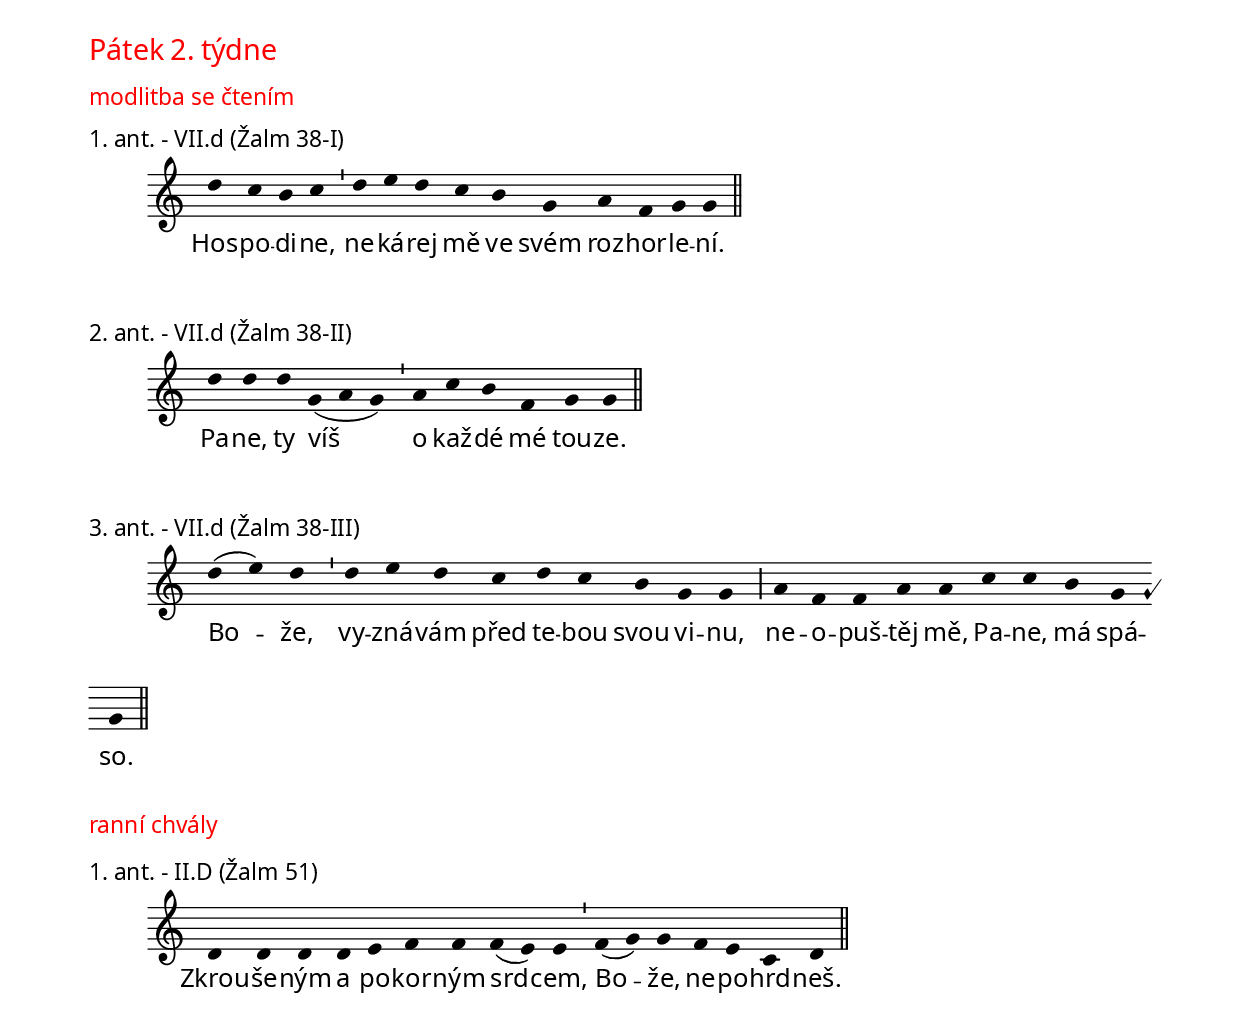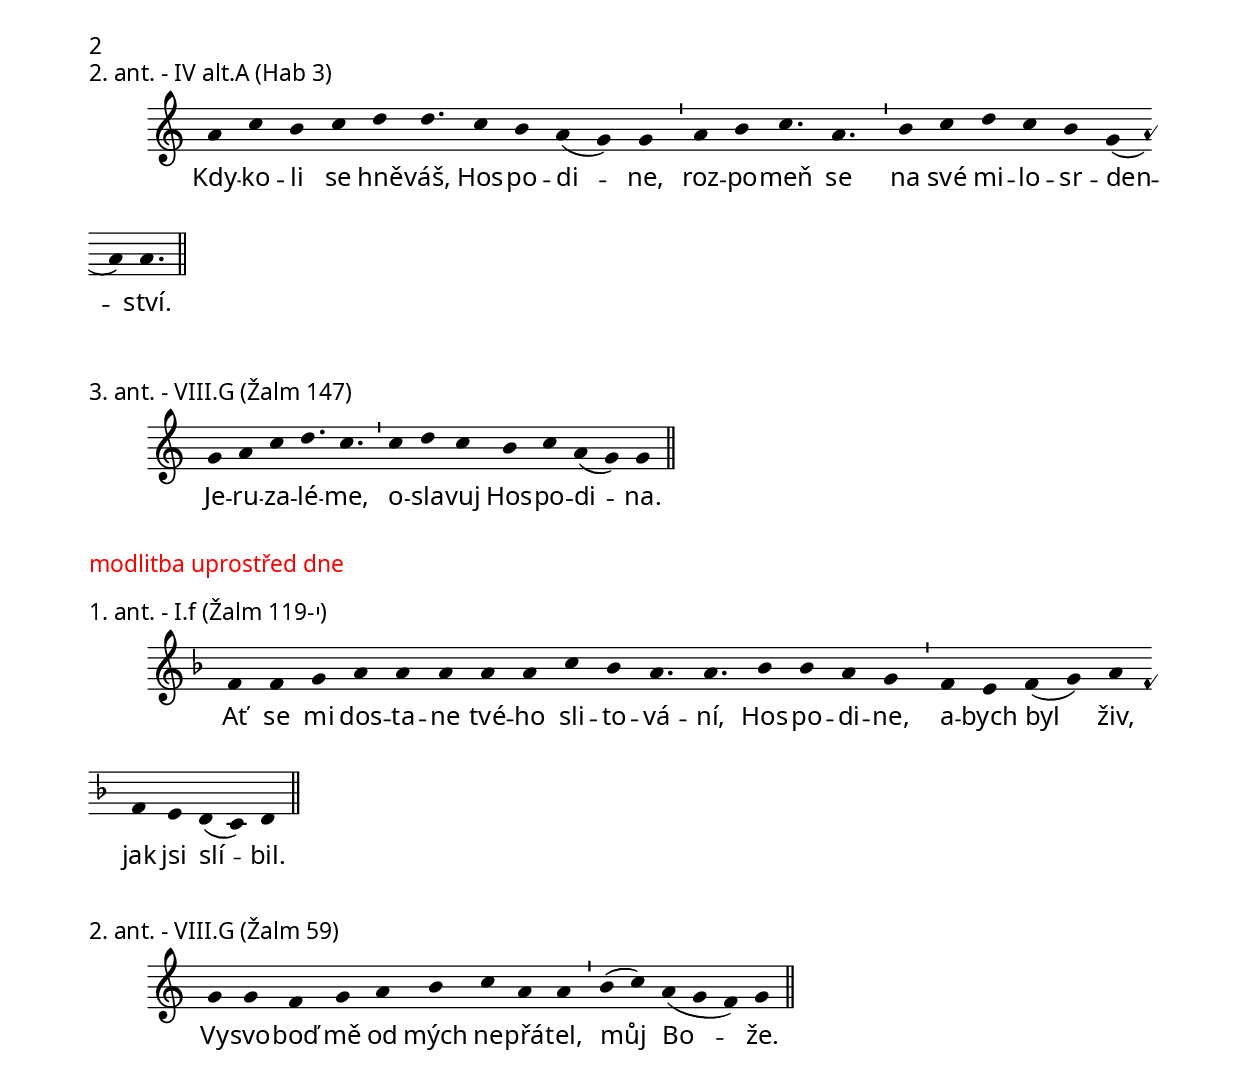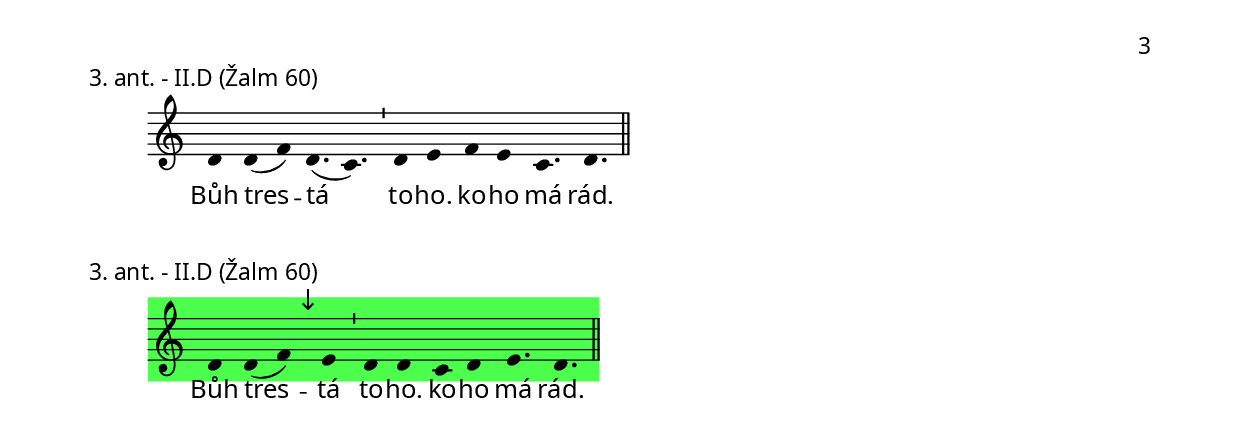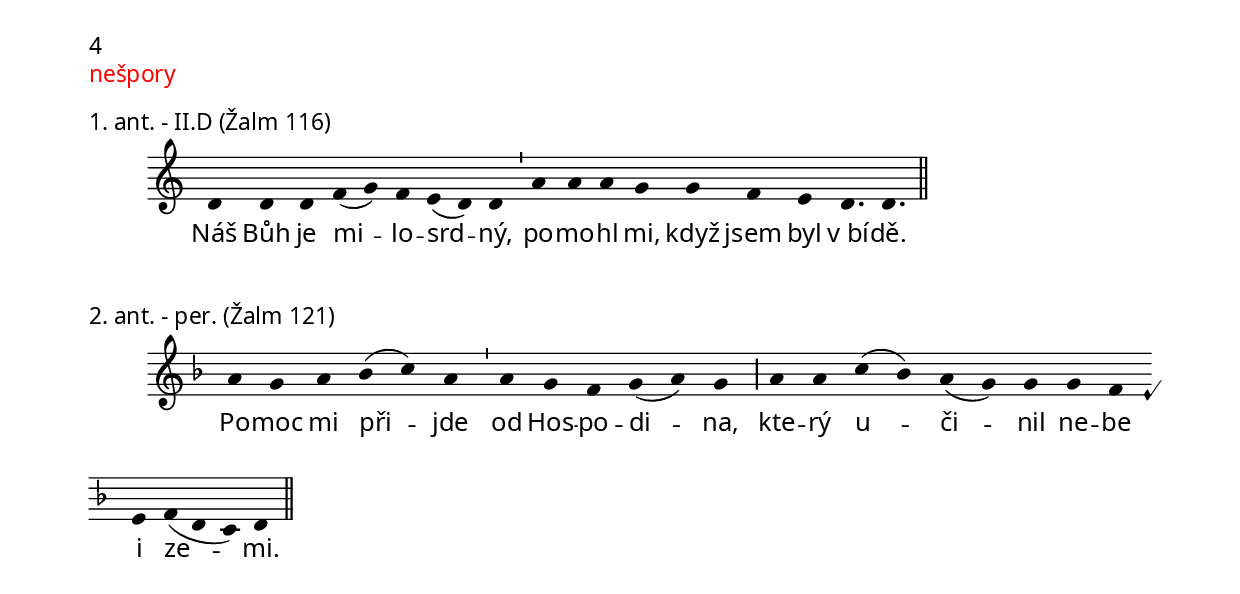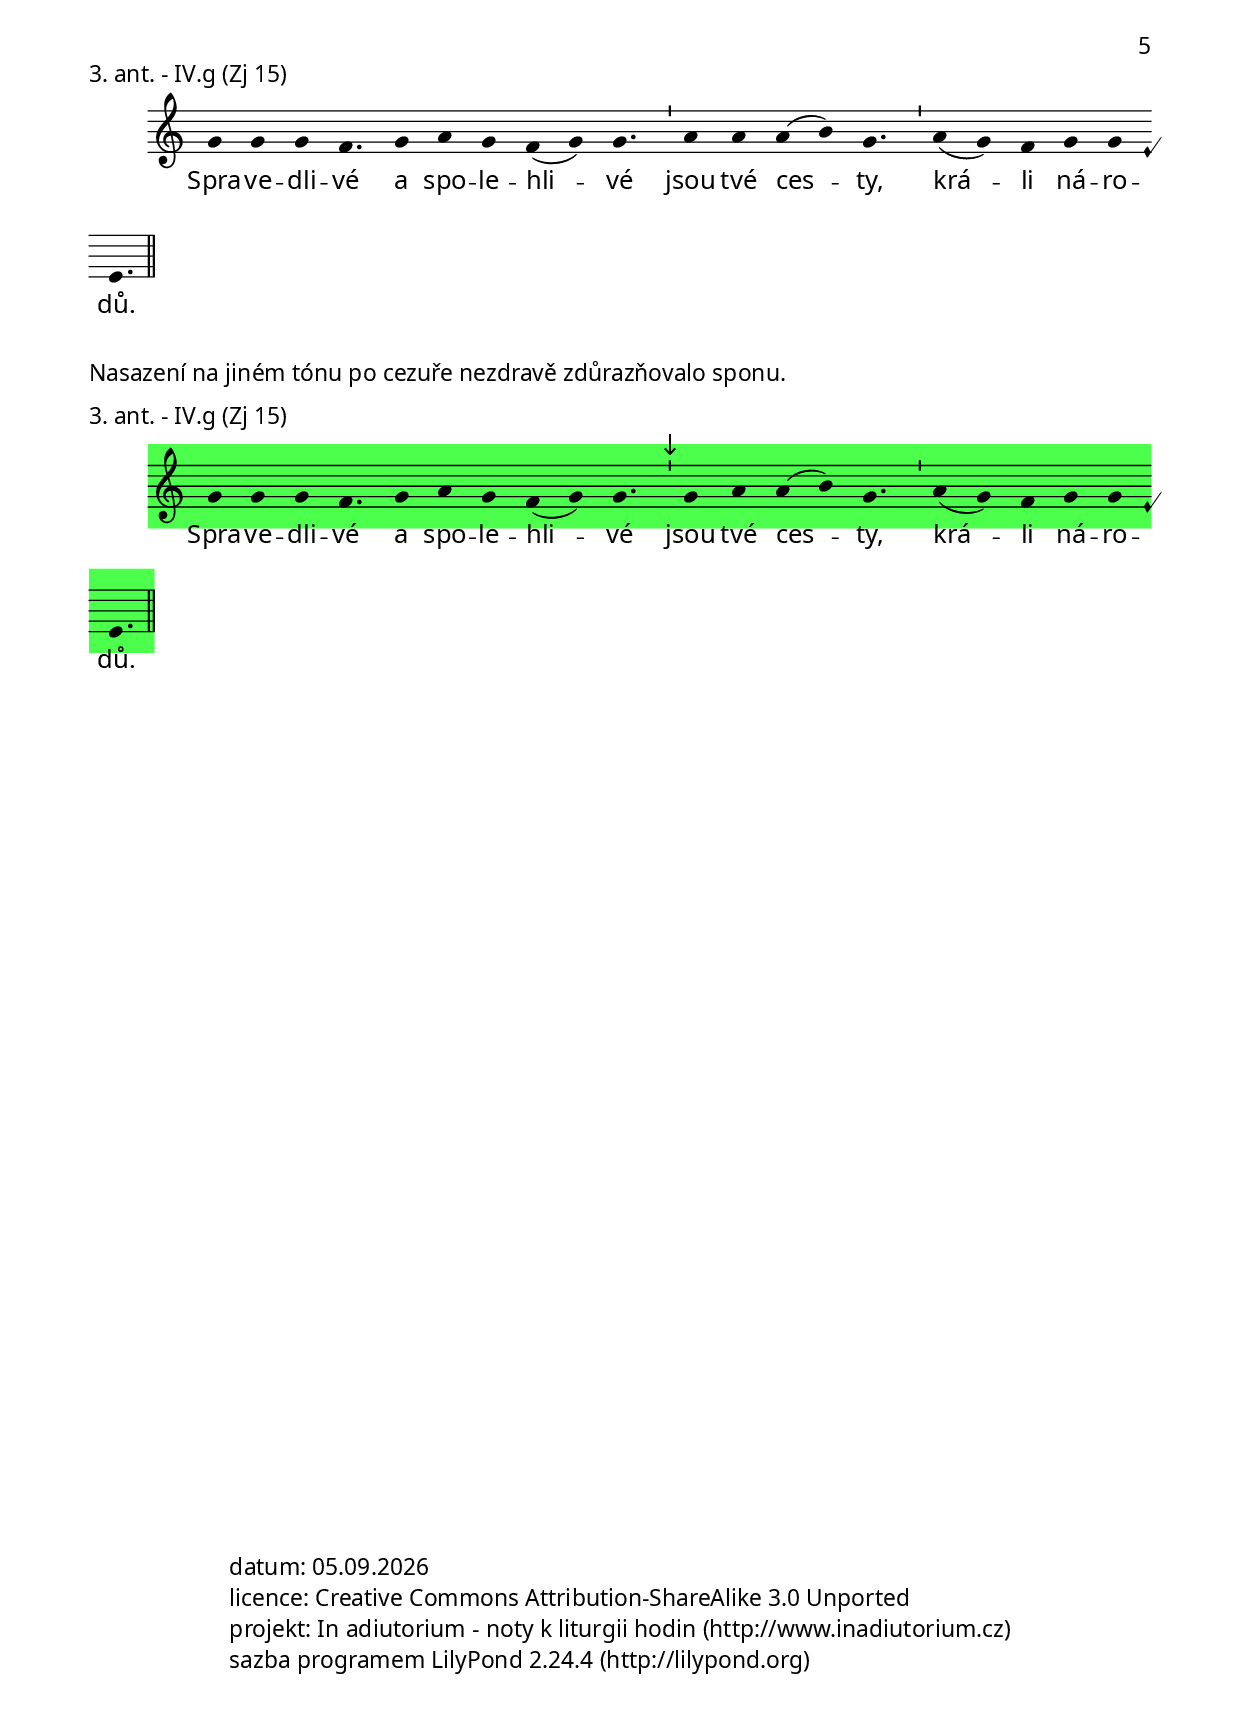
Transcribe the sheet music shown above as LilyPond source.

\include "../spolecne.ly"

\markup {\nadpisDen {Pátek 2. týdne}}

%\markup {\nadpisHodinka {"invitatorium"}}

%\score { \tIIpatekInvitatorium }

\markup {\nadpisHodinka {"modlitba se čtením"}}

\score {
  \relative c'' {
    \choralniRezim
    d4 c b c \barMin
    d e d c b g a f g g \barFinalis 
  }
  \addlyrics {
    Hos -- po -- di -- ne,
    ne -- ká -- rej mě ve svém roz -- hor -- le -- ní.
    
    % aleluja v breviari neni
  }
  \header {
    quid = "1. ant."
    modus = "VII"
    differentia = "d" 
    psalmus = "Žalm 38-I"
    id = ""
    piece = \markup {\sestavTitulek}
  }
}

\score {
  \relative c'' {
    \choralniRezim
    d4 d d g,( a g) \barMin
    a c b f g g \barFinalis
  }
  \addlyrics {
    Pa -- ne, ty víš 
    o kaž -- dé mé tou -- ze.
    
    A -- le -- lu -- ja.
  }
  \header {
    quid = "2. ant."
    modus = "VII"
    differentia = "d" 
    psalmus = "Žalm 38-II"
    id = ""
    piece = \markup {\sestavTitulek}
  }
}

\score {
  \relative c'' {
    \choralniRezim
    d4( e) d \barMin d e d c d c b g g \barMaior
    a f f a a c c b g g \barFinalis
  }
  \addlyrics {
    Bo -- že, vy -- zná -- vám před te -- bou svou vi -- nu,
    ne -- o -- puš -- těj mě, Pa -- ne, má spá -- so.
    
    A -- le -- lu -- ja.
  }
  \header {
    quid = "3. ant."
    modus = "VII"
    differentia = "d" 
    psalmus = "Žalm 38-III"
    id = ""
    piece = \markup {\sestavTitulek}
  }
}

\markup {\nadpisHodinka {"ranní chvály"}}

\score {
  \relative c' {
    \choralniRezim
    d4 d d d e f f f( e) e \barMin f( g) g f e c d \barFinalis
  }
  \addlyrics {
    Zkrou -- še -- ným a po -- kor -- ným srd -- cem, Bo -- že, ne -- po -- hrd -- neš.
  }
  \header {
    quid = "1. ant."
    modus = "II"
    differentia = "D" 
    psalmus = "Žalm 51"
    id = "rch-ant1"
    piece = \markup {\sestavTitulek}
  }
}

\score {
  \relative c'' {
    \choralniRezim
    a4 c b c d d4. c4 b a( g) g \barMin a4 b c4. a \barMin
    b4 c d c b g( a) a4. \barFinalis
  }
  \addlyrics {
    Kdy -- ko -- li se hně -- váš, Hos -- po -- di -- ne,
    roz -- po -- meň se na své mi -- lo -- sr -- den -- ství.
  }
  \header {
    quid = "2. ant."
    modus = "IV alt"
    differentia = "A" 
    psalmus = "Hab 3"
    id = "rch-ant2"
    piece = \markup {\sestavTitulek}
  }
}

\score {
  \relative c'' {
    \choralniRezim
    g4 a c d4. c \barMin c4 d c b c a( g) g \barFinalis
  }
  \addlyrics {
    Je -- ru -- za -- lé -- me, o -- sla -- vuj Hos -- po -- di -- na.
  }
  \header {
    quid = "3. ant."
    modus = "VIII"
    differentia = "G" 
    psalmus = "Žalm 147"
    id = "rch-ant3"
    piece = \markup {\sestavTitulek}
  }
}

%\score { \tIIpatekAntBenedictus }

\markup {\nadpisHodinka {"modlitba uprostřed dne"}}

\score {
  \relative c' {
    \choralniRezim
    \key f \major
    f4 f g a a a a a c bes a4. a bes4 bes a g \barMin
    f e f( g) a f e d( c) d \barFinalis
  }
  \addlyrics {
    Ať se mi dos -- ta -- ne tvé -- ho sli -- to -- vá -- ní,
    Hos -- po -- di -- ne, a -- bych byl živ, jak jsi slí -- bil.
  }
  \header {
    quid = "1. ant."
    modus = "I"
    differentia = "f" 
    psalmus = "Žalm 119-י"
    id = "up-ant1"
    piece = \markup {\sestavTitulek}
  }
}

\score {
  \relative c'' {
    \choralniRezim
    g4 g f g a b c a a \barMin b( c) a( g f) g \barFinalis
  }
  \addlyrics {
    Vy -- svo -- boď mě od mých ne -- přá -- tel, můj Bo -- že.
  }
  \header {
    quid = "2. ant."
    modus = "VIII"
    differentia = "G" 
    psalmus = "Žalm 59"
    id = "up-ant2"
    piece = \markup {\sestavTitulek}
  }
}

\pageBreak

\score {
  \relative c' {
    \choralniRezim
    d4 d( f) d4.( c) \barMin d4 e f e c4. d \barFinalis
  }
  \addlyrics {
    Bůh tres -- tá to -- ho. ko -- ho má rád.
  }
  \header {
    quid = "3. ant."
    modus = "II"
    differentia = "D" 
    psalmus = "Žalm 60"
    id = "up-ant3"
    piece = \markup {\sestavTitulek}
  }
}

\score {
  \relative c' {
    \zvyraznovacZeleny
    \choralniRezim
    d4 d( f) \mark\sipka e \barMin d d c d e4. d \barFinalis
  }
  \addlyrics {
    Bůh tres -- tá to -- ho. ko -- ho má rád.
  }
  \header {
    quid = "3. ant."
    modus = "II"
    differentia = "D" 
    psalmus = "Žalm 60"
    id = "up-ant3"
    piece = \markup {\sestavTitulek}
  }
}

\pageBreak

\markup {\nadpisHodinka {"nešpory"}}

\score {
  \relative c' {
    \choralniRezim
    d4 d d f( g) f e( d) d \barMin a' a a g g f e d4. d \barFinalis
  }
  \addlyrics {
    Náš Bůh je mi -- lo -- srd -- ný, po -- mo -- hl mi,
    když jsem byl v_bí -- dě.
  }
  \header {
    quid = "1. ant."
    modus = "II"
    differentia = "D" 
    psalmus = "Žalm 116"
    id = "ne-ant1"
    piece = \markup {\sestavTitulek}
  }
}

\score {
  \relative c'' {
    \choralniRezim
    \key f \major
    a4 g a bes( c) a \barMin a g f g( a) g \barMaior
    a a c( bes) a( g) g g f e f( d c) d \barFinalis
  }
  \addlyrics {
    Po -- moc mi při -- jde od Hos -- po -- di -- na,
    kte -- rý u -- či -- nil ne -- be i ze -- mi.
  }
  \header {
    quid = "2. ant."
    modus = "per"
    psalmus = "Žalm 121"
    id = "ne-ant2"
    piece = \markup {\sestavTitulek}
  }
}

\pageBreak

\score {
  \relative c'' {
    \choralniRezim
    g4 g g f4. g4 a g f( g) g4. \barMin a4 a a( b) g4. \barMin
    a4( g) f g g e4. \barFinalis
  }
  \addlyrics {
    Spra -- ve -- dli -- vé a spo -- le -- hli -- vé jsou tvé ces -- ty,
    krá -- li ná -- ro -- dů.
  }
  \header {
    quid = "3. ant."
    modus = "IV"
    differentia = "g" 
    psalmus = "Zj 15"
    id = "ne-ant3"
    piece = \markup {\sestavTitulek}
  }
}

\markup{Nasazení na jiném tónu po cezuře nezdravě zdůrazňovalo sponu.}

\score {
  \relative c'' {
    \zvyraznovacZeleny
    \choralniRezim
    g4 g g f4. g4 a g f( g) g4. \barMin \mark\sipka g4 a a( b) g4. \barMin
    a4( g) f g g e4. \barFinalis
  }
  \addlyrics {
    Spra -- ve -- dli -- vé a spo -- le -- hli -- vé jsou tvé ces -- ty,
    krá -- li ná -- ro -- dů.
  }
  \header {
    quid = "3. ant."
    modus = "IV"
    differentia = "g" 
    psalmus = "Zj 15"
    id = "ne-ant3"
    piece = \markup {\sestavTitulek}
  }
}

%\score { \tIIpatekNespAntIII }

%\score { \tIIpatekAntMagnificat }